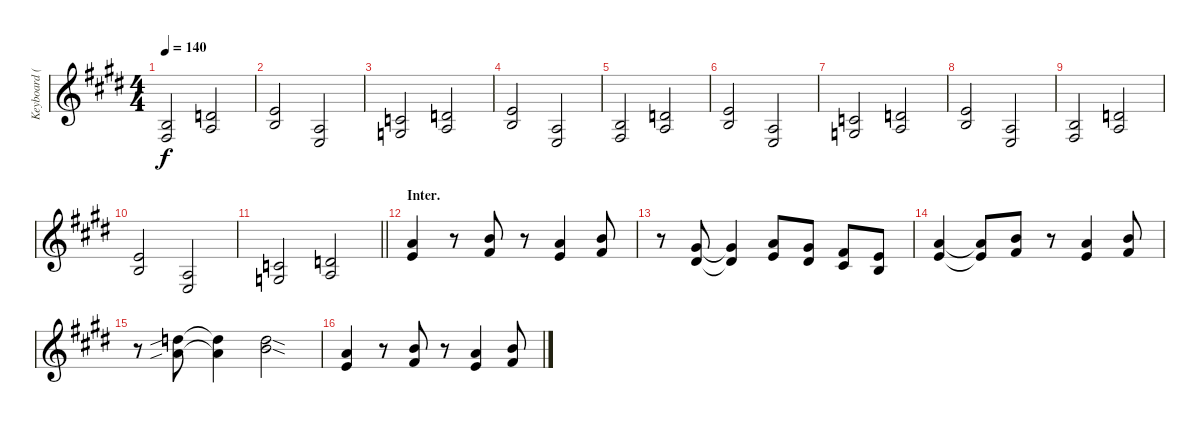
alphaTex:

\track ("Keyboard (Organ)" "Keyboard (") {instrument rockorgan}
\staff {score}
\tuning (E4 B3 G3 D3 A2 E2) {hide}
\ts (4 4)
\tempo 140
\clef g2
\ks e
(0.2 4.4).2{dy f} (3.2 2.3).2 |
(0.1 0.2).2 (2.3 2.4).2 |
(1.2 0.3).2 (3.2 2.3).2 |
(0.1 0.2).2 (2.3 2.4).2 |
(0.2 4.4).2 (3.2 2.3).2 |
(0.1 0.2).2 (2.3 2.4).2 |
(1.2 0.3).2 (3.2 2.3).2 |
(0.1 0.2).2 (2.3 2.4).2 |
(0.2 4.4).2 (3.2 2.3).2 |
(0.1 0.2).2 (2.3 2.4).2 |
\barLineRight lightlight
(1.2 0.3).2 (3.2 2.3).2 |
\section ("" "Inter.")
(14.3 14.4).4 r.8 (12.2 16.4).8 r.8 (14.3 14.4).4 (12.2 16.4).8 |
r.8 (4.1 4.2).8 (4.1{t} 4.2{t}).4 (0.1 10.2).8 (4.1 4.2).8 (2.1 2.2).8 (0.1 0.2).8 |
(0.1 10.2).4 (0.1{t} 10.2{t}).8 (2.1 12.2).8 r.8 (0.1 10.2).4 (7.1 7.2).8 |
r.8 (15.2{sib} 14.3{sib}).8 (15.2{t} 14.3{t}).4 (10.1{sod} 12.2{sod}).2 |
(14.3 14.4).4 r.8 (12.2 16.4).8 r.8 (14.3 14.4).4 (12.2 16.4).8
